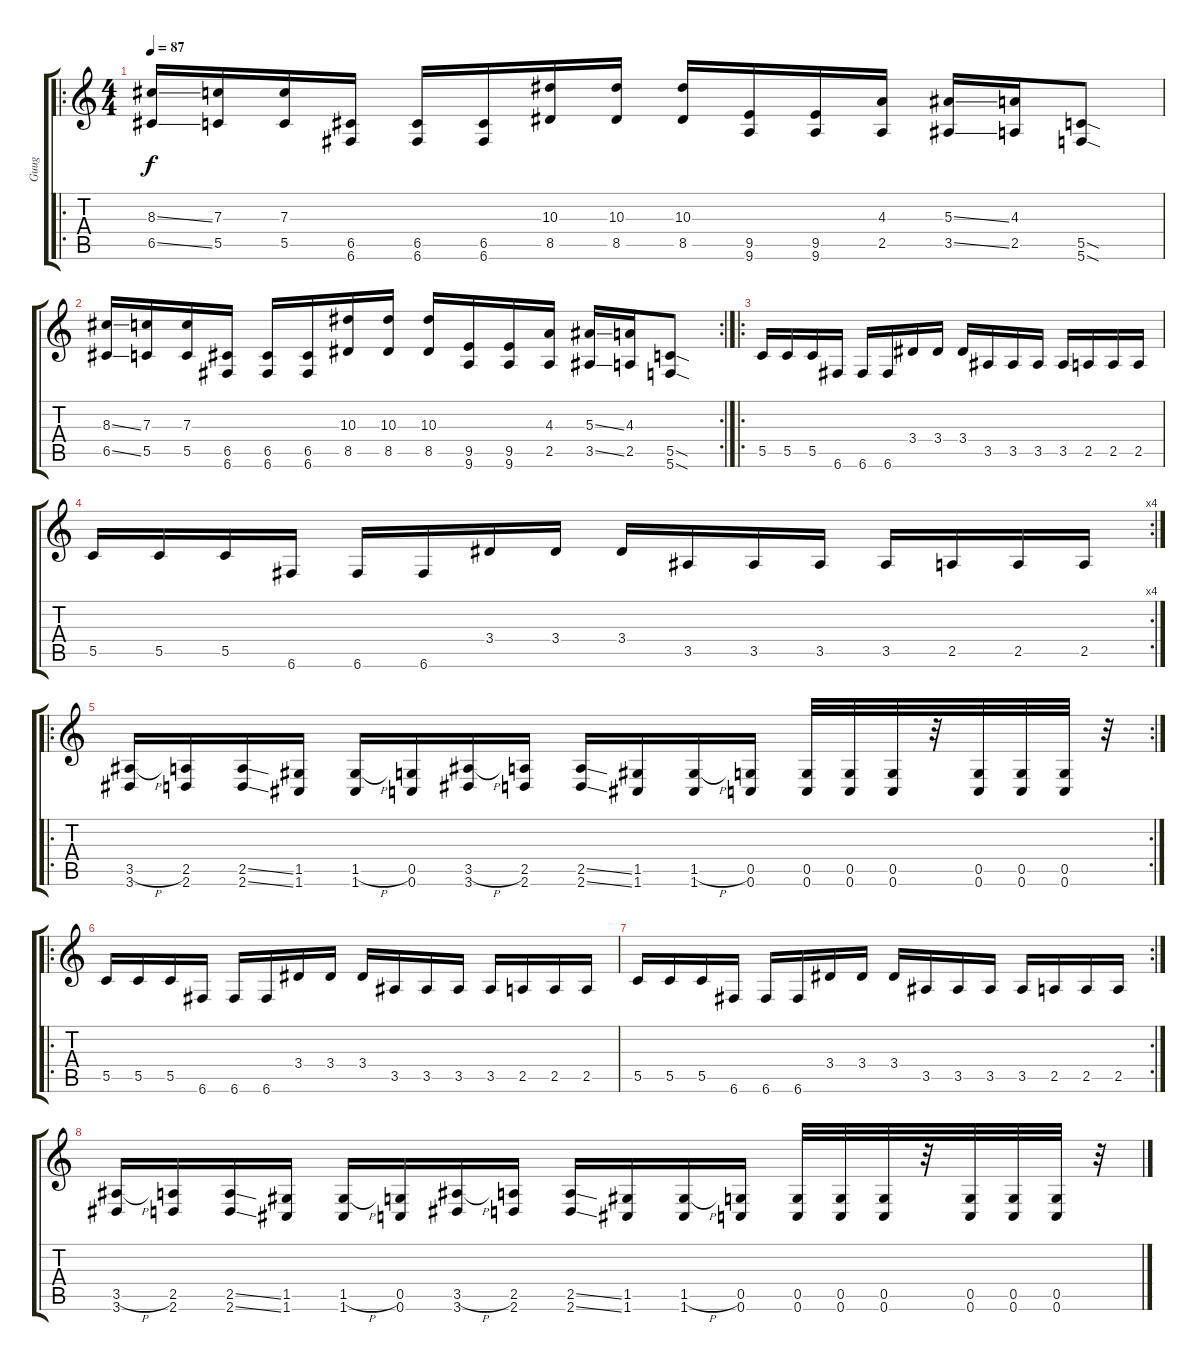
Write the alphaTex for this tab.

\track ("Guug" "Guug") {instrument overdrivenguitar}
\staff {score tabs}
\tuning (D4 A3 F3 C3 G2 C2) {hide}
\ro
\ts (4 4)
\tempo 87
\clef g2
\ks c
(8.3{ss} 6.5{ss}).16{dy f instrument overdrivenguitar} (7.3 5.5).16 (7.3 5.5).16 (6.5 6.6).16 (6.5 6.6).16 (6.5 6.6).16 (10.3 8.5).16 (10.3 8.5).16 (10.3 8.5).16 (9.5 9.6).16 (9.5 9.6).16 (4.3 2.5).16 (5.3{ss} 3.5{ss}).16 (4.3 2.5).16 (5.5{sod} 5.6{sod}).8 |
\rc 2
(8.3{ss} 6.5{ss}).16 (7.3 5.5).16 (7.3 5.5).16 (6.5 6.6).16 (6.5 6.6).16 (6.5 6.6).16 (10.3 8.5).16 (10.3 8.5).16 (10.3 8.5).16 (9.5 9.6).16 (9.5 9.6).16 (4.3 2.5).16 (5.3{ss} 3.5{ss}).16 (4.3 2.5).16 (5.5{sod} 5.6{sod}).8 |
\ro
5.5.16{instrument electricguitarmuted} 5.5.16 5.5.16 6.6.16 6.6.16 6.6.16 3.4.16 3.4.16 3.4.16 3.5.16 3.5.16 3.5.16 3.5.16 2.5.16 2.5.16 2.5.16 |
\rc 4
5.5.16{instrument electricguitarmuted} 5.5.16 5.5.16 6.6.16 6.6.16 6.6.16 3.4.16 3.4.16 3.4.16 3.5.16 3.5.16 3.5.16 3.5.16 2.5.16 2.5.16 2.5.16 |
\ro
\rc 2
(3.5{h} 3.6).16{instrument overdrivenguitar} (2.5 2.6).16 (2.5{ss} 2.6{ss}).16 (1.5 1.6).16 (1.5{h} 1.6).16 (0.5 0.6).16 (3.5{h} 3.6).16 (2.5 2.6).16 (2.5{ss} 2.6{ss}).16 (1.5 1.6).16 (1.5{h} 1.6).16 (0.5 0.6).16 (0.5 0.6).32 (0.5 0.6).32 (0.5 0.6).32 r.32 (0.5 0.6).32 (0.5 0.6).32 (0.5 0.6).32 r.32 |
\ro
5.5.16{instrument electricguitarmuted} 5.5.16 5.5.16 6.6.16 6.6.16 6.6.16 3.4.16 3.4.16 3.4.16 3.5.16 3.5.16 3.5.16 3.5.16 2.5.16 2.5.16 2.5.16 |
\rc 2
5.5.16{instrument electricguitarmuted} 5.5.16 5.5.16 6.6.16 6.6.16 6.6.16 3.4.16 3.4.16 3.4.16 3.5.16 3.5.16 3.5.16 3.5.16 2.5.16 2.5.16 2.5.16 |
(3.5{h} 3.6).16{instrument overdrivenguitar} (2.5 2.6).16 (2.5{ss} 2.6{ss}).16 (1.5 1.6).16 (1.5{h} 1.6).16 (0.5 0.6).16 (3.5{h} 3.6).16 (2.5 2.6).16 (2.5{ss} 2.6{ss}).16 (1.5 1.6).16 (1.5{h} 1.6).16 (0.5 0.6).16 (0.5 0.6).32 (0.5 0.6).32 (0.5 0.6).32 r.32 (0.5 0.6).32 (0.5 0.6).32 (0.5 0.6).32 r.32
